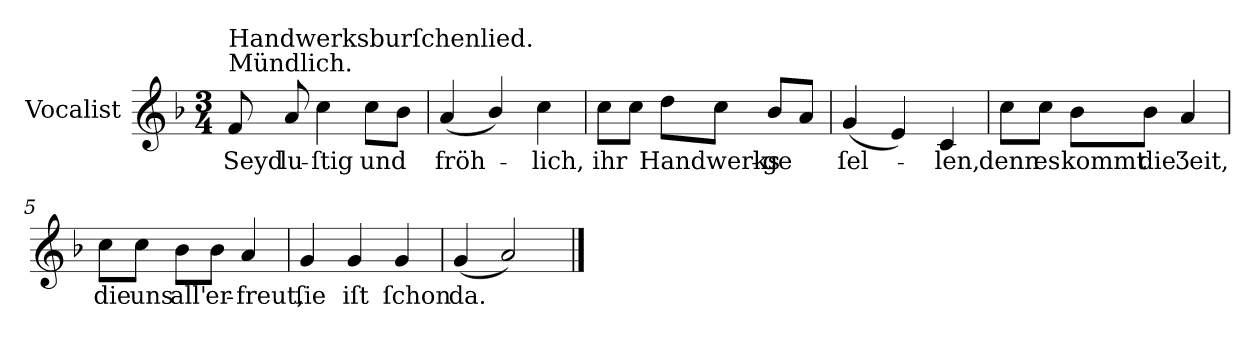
**kern	**text
*part1	*part1
*staff1	*staff1
*I"Vocalist	*
*k[b-]	*
*F:	*
*M3/4	*
=	=
!LO:TX:a:t=Mündlich.	!
!LO:TX:a:t=Handwerksburſchenlied.	!
8f	Seyd
8a	lu-
4cc	-ſtig
8ccL	und
8b-J	.
=1	=1
(4a	fröh-
4b-/)	.
4cc	-lich,
=2	=2
8ccL	ihr
8ccJ	.
8ddL	Handwerks-
8ccJ	.
8b-L	-ge
8aJ	.
=3	=3
(4g	ſel-
4e)	.
4c	-len,
=4	=4
8ccL	denn
8ccJ	es
8b-L	kommt
8b-J	die
4a	Ʒeit,
=5	=5
8ccL	die
8ccJ	uns
8b-L	all'
8b-J	er-
4a	-freut,
=6	=6
4g	ſie
4g	iſt
4g	ſchon
=7	=7
(4g	da.
2a)	.
==	==
*-	*-
